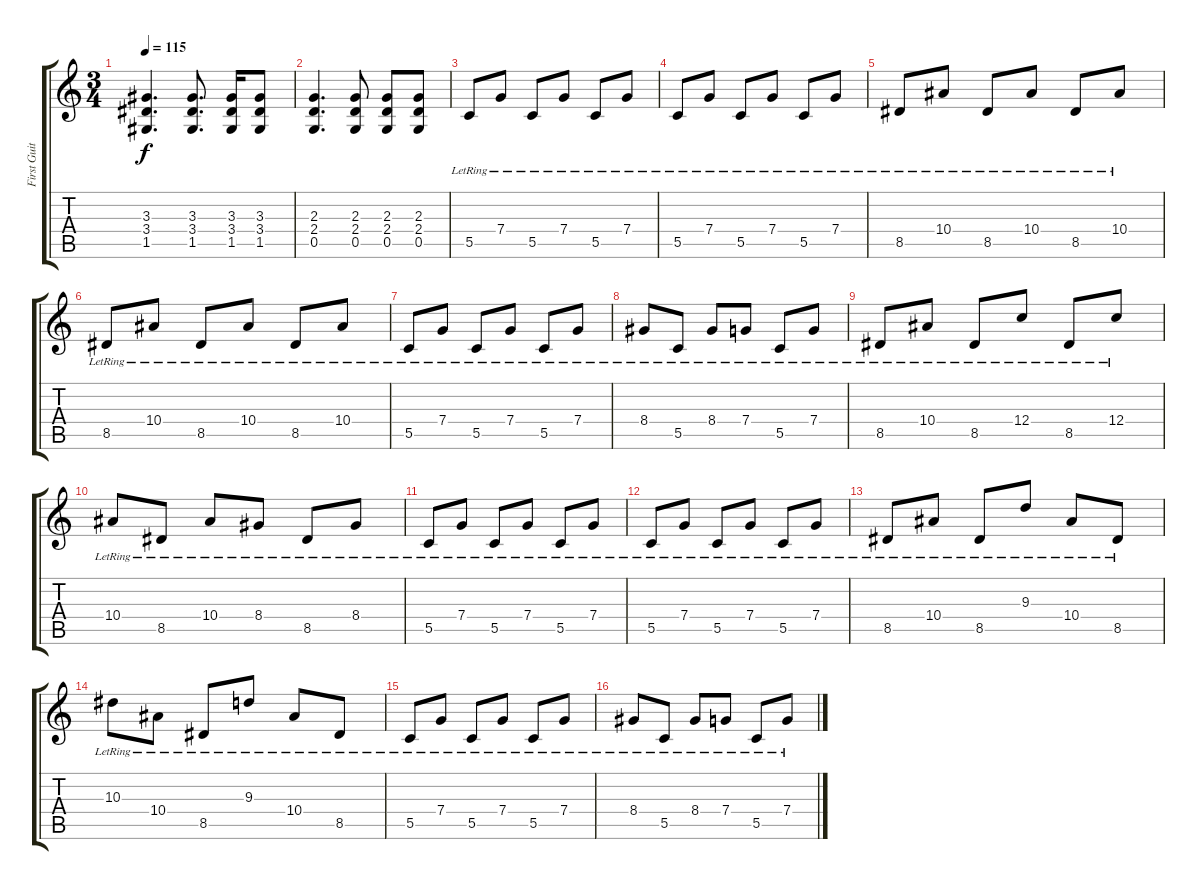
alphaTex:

\track ("First Guitar" "First Guit") {instrument electricguitarclean}
\staff {score tabs}
\tuning (D4 A3 F3 C3 G2 C2) {hide}
\ts (3 4)
\tempo 115
\clef g2
\ks c
(3.3 3.4 1.5).4{d dy f} (3.3 3.4 1.5).8{d} (3.3 3.4 1.5).16 (3.3 3.4 1.5).8 |
(2.3 2.4 0.5).4{d} (2.3 2.4 0.5).8 (2.3 2.4 0.5).8 (2.3 2.4 0.5).8 |
5.5{lr}.8 7.4{lr}.8 5.5{lr}.8 7.4{lr}.8 5.5{lr}.8 7.4{lr}.8 |
5.5{lr}.8 7.4{lr}.8 5.5{lr}.8 7.4{lr}.8 5.5{lr}.8 7.4{lr}.8 |
8.5{lr}.8 10.4{lr}.8 8.5{lr}.8 10.4{lr}.8 8.5{lr}.8 10.4{lr}.8 |
8.5{lr}.8 10.4{lr}.8 8.5{lr}.8 10.4{lr}.8 8.5{lr}.8 10.4{lr}.8 |
5.5{lr}.8 7.4{lr}.8 5.5{lr}.8 7.4{lr}.8 5.5{lr}.8 7.4{lr}.8 |
8.4{lr}.8 5.5{lr}.8 8.4{lr}.8 7.4{lr}.8 5.5{lr}.8 7.4{lr}.8 |
8.5{lr}.8 10.4{lr}.8 8.5{lr}.8 12.4{lr}.8 8.5{lr}.8 12.4{lr}.8 |
10.4{lr}.8 8.5{lr}.8 10.4{lr}.8 8.4{lr}.8 8.5{lr}.8 8.4{lr}.8 |
5.5{lr}.8 7.4{lr}.8 5.5{lr}.8 7.4{lr}.8 5.5{lr}.8 7.4{lr}.8 |
5.5{lr}.8 7.4{lr}.8 5.5{lr}.8 7.4{lr}.8 5.5{lr}.8 7.4{lr}.8 |
8.5{lr}.8 10.4{lr}.8 8.5{lr}.8 9.3{lr}.8 10.4{lr}.8 8.5{lr}.8 |
10.3{lr}.8 10.4{lr}.8 8.5{lr}.8 9.3{lr}.8 10.4{lr}.8 8.5{lr}.8 |
5.5{lr}.8 7.4{lr}.8 5.5{lr}.8 7.4{lr}.8 5.5{lr}.8 7.4{lr}.8 |
8.4{lr}.8 5.5{lr}.8 8.4{lr}.8 7.4{lr}.8 5.5{lr}.8 7.4{lr}.8
